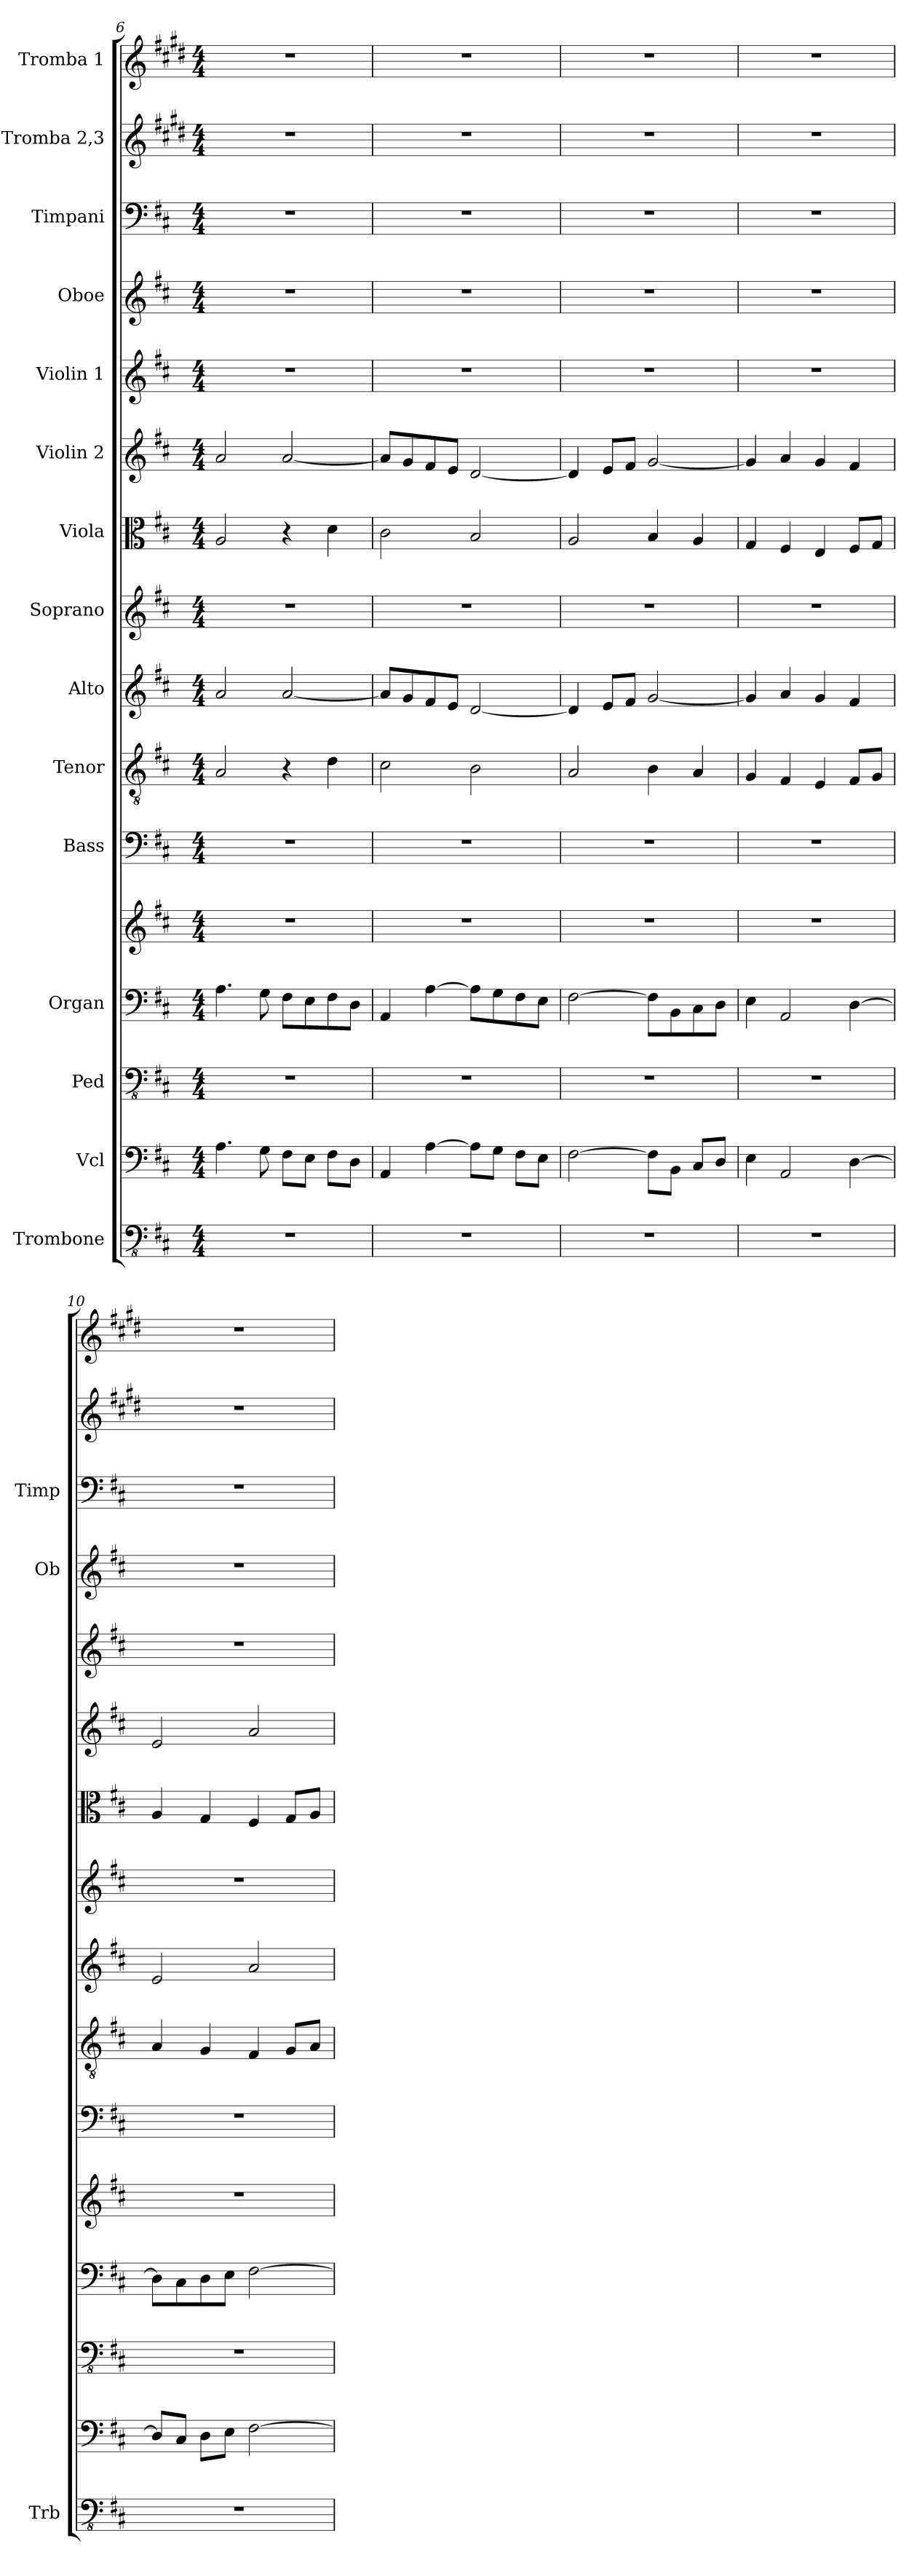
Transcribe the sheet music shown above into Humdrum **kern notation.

**kern	**kern	**kern	**kern	**kern	**kern	**kern	**kern	**kern	**kern	**kern	**kern	**kern	**kern	**kern	**kern
*part15	*part14	*part13	*part12	*part12	*part11	*part10	*part9	*part8	*part7	*part6	*part5	*part4	*part3	*part2	*part1
*staff16	*staff15	*staff14	*staff13	*staff12	*staff11	*staff10	*staff9	*staff8	*staff7	*staff6	*staff5	*staff4	*staff3	*staff2	*staff1
*I"Trombone	*I"Vcl	*I"Ped	*I"Organ	*	*I"Bass	*I"Tenor	*I"Alto	*I"Soprano	*I"Viola	*I"Violin 2	*I"Violin 1	*I"Oboe	*I"Timpani	*I"Tromba 2,3	*I"Tromba 1
*I'Trb	*	*	*	*	*	*	*	*	*	*	*	*I'Ob	*I'Timp	*	*
!!LO:PB:g=z
*clefFv4	*clefF4	*clefFv4	*clefF4	*clefG2	*clefF4	*clefGv2	*clefG2	*clefG2	*clefC3	*clefG2	*clefG2	*clefG2	*clefF4	*clefG2	*clefG2
*	*	*	*	*	*	*	*	*	*	*	*	*	*	*ITrd1c2	*ITrd1c2
*k[f#c#]	*k[f#c#]	*k[f#c#]	*k[f#c#]	*k[f#c#]	*k[f#c#]	*k[f#c#]	*k[f#c#]	*k[f#c#]	*k[f#c#]	*k[f#c#]	*k[f#c#]	*k[f#c#]	*k[f#c#]	*k[f#c#]	*k[f#c#]
*M4/4	*M4/4	*M4/4	*M4/4	*M4/4	*M4/4	*M4/4	*M4/4	*M4/4	*M4/4	*M4/4	*M4/4	*M4/4	*M4/4	*M4/4	*M4/4
=6	=6	=6	=6	=6	=6	=6	=6	=6	=6	=6	=6	=6	=6	=6	=6
1r	4.A\	1r	4.A\	1r	1r	2A/	2a/	1r	2A/	2a/	1r	1r	1r	1r	1r
.	8G\	.	8G\	.	.	.	.	.	.	.	.	.	.	.	.
.	8F#\L	.	8F#\L	.	.	4r	[2a/	.	4r	[2a/	.	.	.	.	.
.	8E\J	.	8E\	.	.	.	.	.	.	.	.	.	.	.	.
.	8F#\L	.	8F#\	.	.	4d\	.	.	4d\	.	.	.	.	.	.
.	8D\J	.	8D\J	.	.	.	.	.	.	.	.	.	.	.	.
=7	=7	=7	=7	=7	=7	=7	=7	=7	=7	=7	=7	=7	=7	=7	=7
1r	4AA/	1r	4AA/	1r	1r	2c#\	8a/L]	1r	2c#\	8a/L]	1r	1r	1r	1r	1r
.	.	.	.	.	.	.	8g/	.	.	8g/	.	.	.	.	.
.	[4A\	.	[4A\	.	.	.	8f#/	.	.	8f#/	.	.	.	.	.
.	.	.	.	.	.	.	8e/J	.	.	8e/J	.	.	.	.	.
.	8A\L]	.	8A\L]	.	.	2B\	[2d/	.	2B/	[2d/	.	.	.	.	.
.	8G\J	.	8G\	.	.	.	.	.	.	.	.	.	.	.	.
.	8F#\L	.	8F#\	.	.	.	.	.	.	.	.	.	.	.	.
.	8E\J	.	8E\J	.	.	.	.	.	.	.	.	.	.	.	.
=8	=8	=8	=8	=8	=8	=8	=8	=8	=8	=8	=8	=8	=8	=8	=8
1r	[2F#\	1r	[2F#\	1r	1r	2A/	4d/]	1r	2A/	4d/]	1r	1r	1r	1r	1r
.	.	.	.	.	.	.	8e/L	.	.	8e/L	.	.	.	.	.
.	.	.	.	.	.	.	8f#/J	.	.	8f#/J	.	.	.	.	.
.	8F#\L]	.	8F#\L]	.	.	4B\	[2g/	.	4B/	[2g/	.	.	.	.	.
.	8BB\J	.	8BB\	.	.	.	.	.	.	.	.	.	.	.	.
.	8C#/L	.	8C#\	.	.	4A/	.	.	4A/	.	.	.	.	.	.
.	8D/J	.	8D\J	.	.	.	.	.	.	.	.	.	.	.	.
=9	=9	=9	=9	=9	=9	=9	=9	=9	=9	=9	=9	=9	=9	=9	=9
1r	4E\	1r	4E\	1r	1r	4G/	4g/]	1r	4G/	4g/]	1r	1r	1r	1r	1r
.	2AA/	.	2AA/	.	.	4F#/	4a/	.	4F#/	4a/	.	.	.	.	.
.	.	.	.	.	.	4E/	4g/	.	4E/	4g/	.	.	.	.	.
.	[4D\	.	[4D\	.	.	8F#/L	4f#/	.	8F#/L	4f#/	.	.	.	.	.
.	.	.	.	.	.	8G/J	.	.	8G/J	.	.	.	.	.	.
=10	=10	=10	=10	=10	=10	=10	=10	=10	=10	=10	=10	=10	=10	=10	=10
1r	8D/L]	1r	8D\L]	1r	1r	4A/	2e/	1r	4A/	2e/	1r	1r	1r	1r	1r
.	8C#/J	.	8C#\	.	.	.	.	.	.	.	.	.	.	.	.
.	8D\L	.	8D\	.	.	4G/	.	.	4G/	.	.	.	.	.	.
.	8E\J	.	8E\J	.	.	.	.	.	.	.	.	.	.	.	.
.	[2F#\	.	[2F#\	.	.	4F#/	2a/	.	4F#/	2a/	.	.	.	.	.
.	.	.	.	.	.	8G/L	.	.	8G/L	.	.	.	.	.	.
.	.	.	.	.	.	8A/J	.	.	8A/J	.	.	.	.	.	.
=	=	=	=	=	=	=	=	=	=	=	=	=	=	=	=
*-	*-	*-	*-	*-	*-	*-	*-	*-	*-	*-	*-	*-	*-	*-	*-
